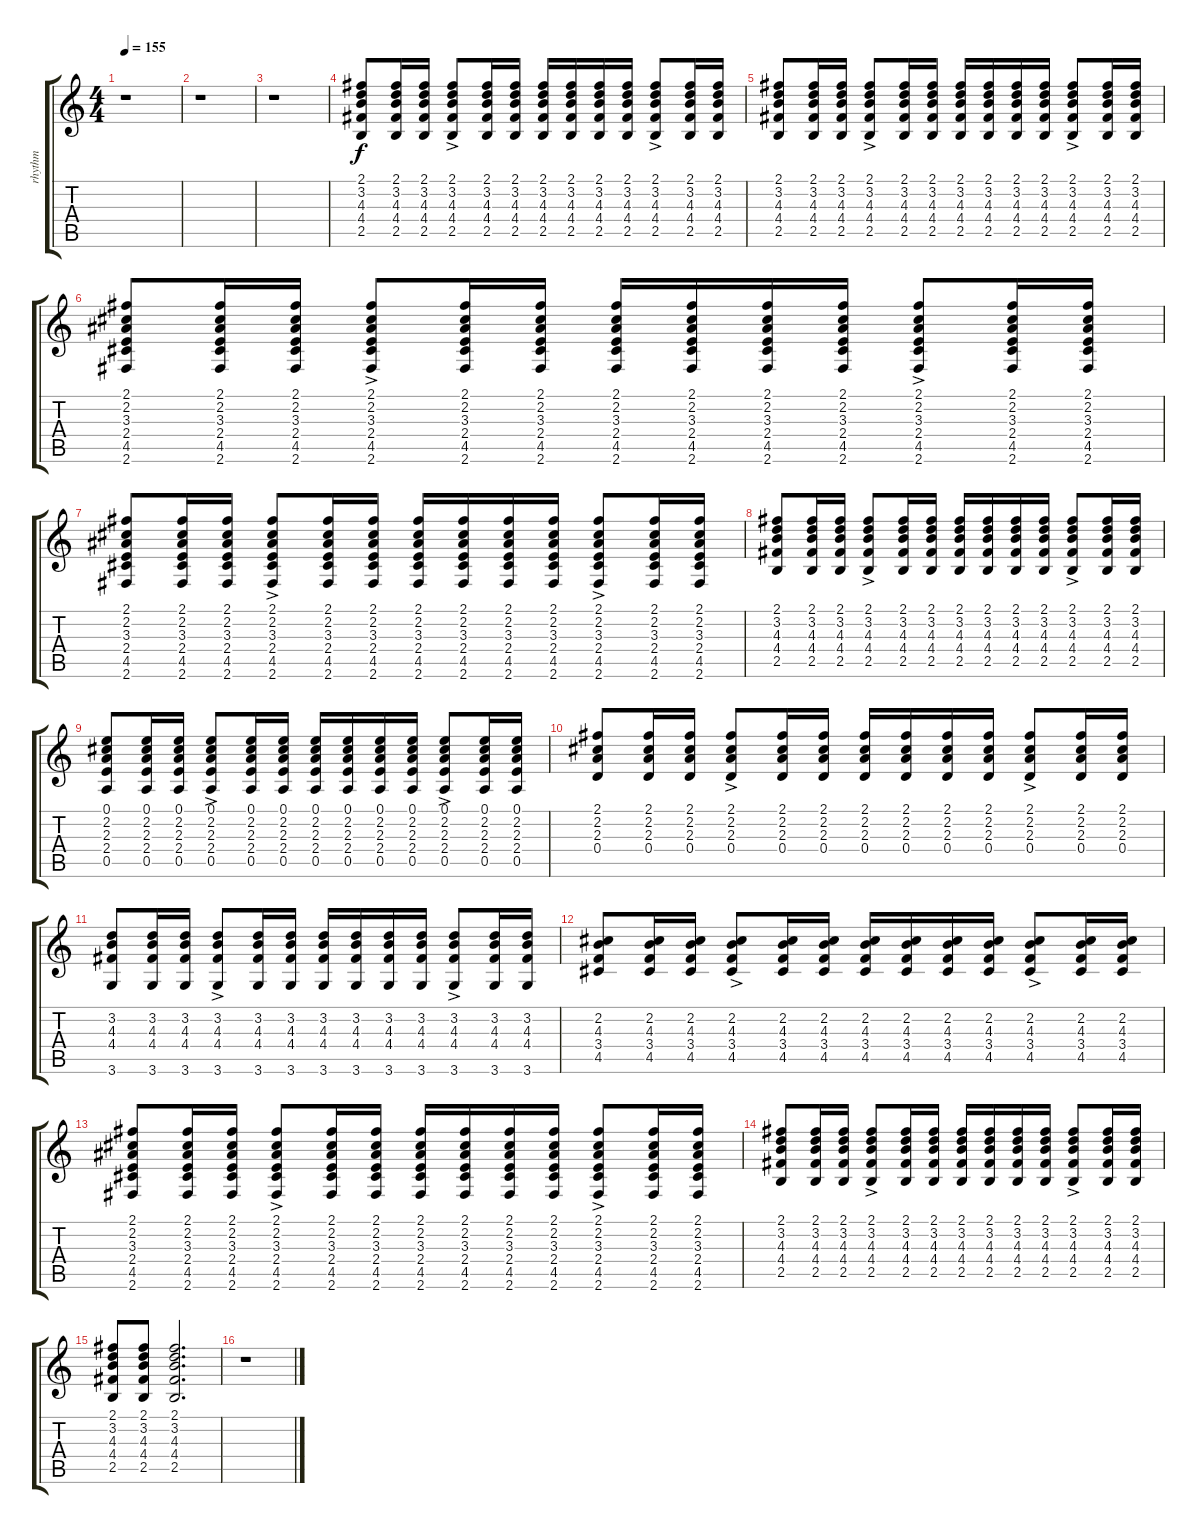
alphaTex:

\track ("rhythm" "rhythm") {instrument acousticguitarnylon}
\staff {score tabs}
\tuning (E4 B3 G3 D3 A2 E2) {hide}
\ts (4 4)
\tempo 155
\clef g2
\ks c
r.1{dy f} |
r.1 |
r.1 |
(2.1 3.2 4.3 4.4 2.5).8 (2.1 3.2 4.3 4.4 2.5).16 (2.1 3.2 4.3 4.4 2.5).16 (2.1{ac} 3.2{ac} 4.3{ac} 4.4{ac} 2.5{ac}).8 (2.1 3.2 4.3 4.4 2.5).16 (2.1 3.2 4.3 4.4 2.5).16 (2.1 3.2 4.3 4.4 2.5).16 (2.1 3.2 4.3 4.4 2.5).16 (2.1 3.2 4.3 4.4 2.5).16 (2.1 3.2 4.3 4.4 2.5).16 (2.1{ac} 3.2{ac} 4.3{ac} 4.4{ac} 2.5{ac}).8 (2.1 3.2 4.3 4.4 2.5).16 (2.1 3.2 4.3 4.4 2.5).16 |
(2.1 3.2 4.3 4.4 2.5).8 (2.1 3.2 4.3 4.4 2.5).16 (2.1 3.2 4.3 4.4 2.5).16 (2.1{ac} 3.2{ac} 4.3{ac} 4.4{ac} 2.5{ac}).8 (2.1 3.2 4.3 4.4 2.5).16 (2.1 3.2 4.3 4.4 2.5).16 (2.1 3.2 4.3 4.4 2.5).16 (2.1 3.2 4.3 4.4 2.5).16 (2.1 3.2 4.3 4.4 2.5).16 (2.1 3.2 4.3 4.4 2.5).16 (2.1{ac} 3.2{ac} 4.3{ac} 4.4{ac} 2.5{ac}).8 (2.1 3.2 4.3 4.4 2.5).16 (2.1 3.2 4.3 4.4 2.5).16 |
(2.1 2.2 3.3 2.4 4.5 2.6).8 (2.1 2.2 3.3 2.4 4.5 2.6).16 (2.1 2.2 3.3 2.4 4.5 2.6).16 (2.1{ac} 2.2{ac} 3.3{ac} 2.4{ac} 4.5{ac} 2.6{ac}).8 (2.1 2.2 3.3 2.4 4.5 2.6).16 (2.1 2.2 3.3 2.4 4.5 2.6).16 (2.1 2.2 3.3 2.4 4.5 2.6).16 (2.1 2.2 3.3 2.4 4.5 2.6).16 (2.1 2.2 3.3 2.4 4.5 2.6).16 (2.1 2.2 3.3 2.4 4.5 2.6).16 (2.1{ac} 2.2{ac} 3.3{ac} 2.4{ac} 4.5{ac} 2.6{ac}).8 (2.1 2.2 3.3 2.4 4.5 2.6).16 (2.1 2.2 3.3 2.4 4.5 2.6).16 |
(2.1 2.2 3.3 2.4 4.5 2.6).8 (2.1 2.2 3.3 2.4 4.5 2.6).16 (2.1 2.2 3.3 2.4 4.5 2.6).16 (2.1{ac} 2.2{ac} 3.3{ac} 2.4{ac} 4.5{ac} 2.6{ac}).8 (2.1 2.2 3.3 2.4 4.5 2.6).16 (2.1 2.2 3.3 2.4 4.5 2.6).16 (2.1 2.2 3.3 2.4 4.5 2.6).16 (2.1 2.2 3.3 2.4 4.5 2.6).16 (2.1 2.2 3.3 2.4 4.5 2.6).16 (2.1 2.2 3.3 2.4 4.5 2.6).16 (2.1{ac} 2.2{ac} 3.3{ac} 2.4{ac} 4.5{ac} 2.6{ac}).8 (2.1 2.2 3.3 2.4 4.5 2.6).16 (2.1 2.2 3.3 2.4 4.5 2.6).16 |
(2.1 3.2 4.3 4.4 2.5).8 (2.1 3.2 4.3 4.4 2.5).16 (2.1 3.2 4.3 4.4 2.5).16 (2.1{ac} 3.2{ac} 4.3{ac} 4.4{ac} 2.5{ac}).8 (2.1 3.2 4.3 4.4 2.5).16 (2.1 3.2 4.3 4.4 2.5).16 (2.1 3.2 4.3 4.4 2.5).16 (2.1 3.2 4.3 4.4 2.5).16 (2.1 3.2 4.3 4.4 2.5).16 (2.1 3.2 4.3 4.4 2.5).16 (2.1{ac} 3.2{ac} 4.3{ac} 4.4{ac} 2.5{ac}).8 (2.1 3.2 4.3 4.4 2.5).16 (2.1 3.2 4.3 4.4 2.5).16 |
(0.1 2.2 2.3 2.4 0.5).8 (0.1 2.2 2.3 2.4 0.5).16 (0.1 2.2 2.3 2.4 0.5).16 (0.1{ac} 2.2{ac} 2.3{ac} 2.4{ac} 0.5{ac}).8 (0.1 2.2 2.3 2.4 0.5).16 (0.1 2.2 2.3 2.4 0.5).16 (0.1 2.2 2.3 2.4 0.5).16 (0.1 2.2 2.3 2.4 0.5).16 (0.1 2.2 2.3 2.4 0.5).16 (0.1 2.2 2.3 2.4 0.5).16 (0.1{ac} 2.2{ac} 2.3{ac} 2.4{ac} 0.5{ac}).8 (0.1 2.2 2.3 2.4 0.5).16 (0.1 2.2 2.3 2.4 0.5).16 |
(2.1 2.2 2.3 0.4).8 (2.1 2.2 2.3 0.4).16 (2.1 2.2 2.3 0.4).16 (2.1{ac} 2.2{ac} 2.3{ac} 0.4{ac}).8 (2.1 2.2 2.3 0.4).16 (2.1 2.2 2.3 0.4).16 (2.1 2.2 2.3 0.4).16 (2.1 2.2 2.3 0.4).16 (2.1 2.2 2.3 0.4).16 (2.1 2.2 2.3 0.4).16 (2.1{ac} 2.2{ac} 2.3{ac} 0.4{ac}).8 (2.1 2.2 2.3 0.4).16 (2.1 2.2 2.3 0.4).16 |
(3.2 4.3 4.4 3.6).8 (3.2 4.3 4.4 3.6).16 (3.2 4.3 4.4 3.6).16 (3.2{ac} 4.3{ac} 4.4{ac} 3.6{ac}).8 (3.2 4.3 4.4 3.6).16 (3.2 4.3 4.4 3.6).16 (3.2 4.3 4.4 3.6).16 (3.2 4.3 4.4 3.6).16 (3.2 4.3 4.4 3.6).16 (3.2 4.3 4.4 3.6).16 (3.2{ac} 4.3{ac} 4.4{ac} 3.6{ac}).8 (3.2 4.3 4.4 3.6).16 (3.2 4.3 4.4 3.6).16 |
(2.2 4.3 3.4 4.5).8 (2.2 4.3 3.4 4.5).16 (2.2 4.3 3.4 4.5).16 (2.2{ac} 4.3{ac} 3.4{ac} 4.5{ac}).8 (2.2 4.3 3.4 4.5).16 (2.2 4.3 3.4 4.5).16 (2.2 4.3 3.4 4.5).16 (2.2 4.3 3.4 4.5).16 (2.2 4.3 3.4 4.5).16 (2.2 4.3 3.4 4.5).16 (2.2{ac} 4.3{ac} 3.4{ac} 4.5{ac}).8 (2.2 4.3 3.4 4.5).16 (2.2 4.3 3.4 4.5).16 |
(2.1 2.2 3.3 2.4 4.5 2.6).8 (2.1 2.2 3.3 2.4 4.5 2.6).16 (2.1 2.2 3.3 2.4 4.5 2.6).16 (2.1{ac} 2.2{ac} 3.3{ac} 2.4{ac} 4.5{ac} 2.6{ac}).8 (2.1 2.2 3.3 2.4 4.5 2.6).16 (2.1 2.2 3.3 2.4 4.5 2.6).16 (2.1 2.2 3.3 2.4 4.5 2.6).16 (2.1 2.2 3.3 2.4 4.5 2.6).16 (2.1 2.2 3.3 2.4 4.5 2.6).16 (2.1 2.2 3.3 2.4 4.5 2.6).16 (2.1{ac} 2.2{ac} 3.3{ac} 2.4{ac} 4.5{ac} 2.6{ac}).8 (2.1 2.2 3.3 2.4 4.5 2.6).16 (2.1 2.2 3.3 2.4 4.5 2.6).16 |
(2.1 3.2 4.3 4.4 2.5).8 (2.1 3.2 4.3 4.4 2.5).16 (2.1 3.2 4.3 4.4 2.5).16 (2.1{ac} 3.2{ac} 4.3{ac} 4.4{ac} 2.5{ac}).8 (2.1 3.2 4.3 4.4 2.5).16 (2.1 3.2 4.3 4.4 2.5).16 (2.1 3.2 4.3 4.4 2.5).16 (2.1 3.2 4.3 4.4 2.5).16 (2.1 3.2 4.3 4.4 2.5).16 (2.1 3.2 4.3 4.4 2.5).16 (2.1{ac} 3.2{ac} 4.3{ac} 4.4{ac} 2.5{ac}).8 (2.1 3.2 4.3 4.4 2.5).16 (2.1 3.2 4.3 4.4 2.5).16 |
(2.1 3.2 4.3 4.4 2.5).8 (2.1 3.2 4.3 4.4 2.5).8 (2.1 3.2 4.3 4.4 2.5).2{d} |
r.1
